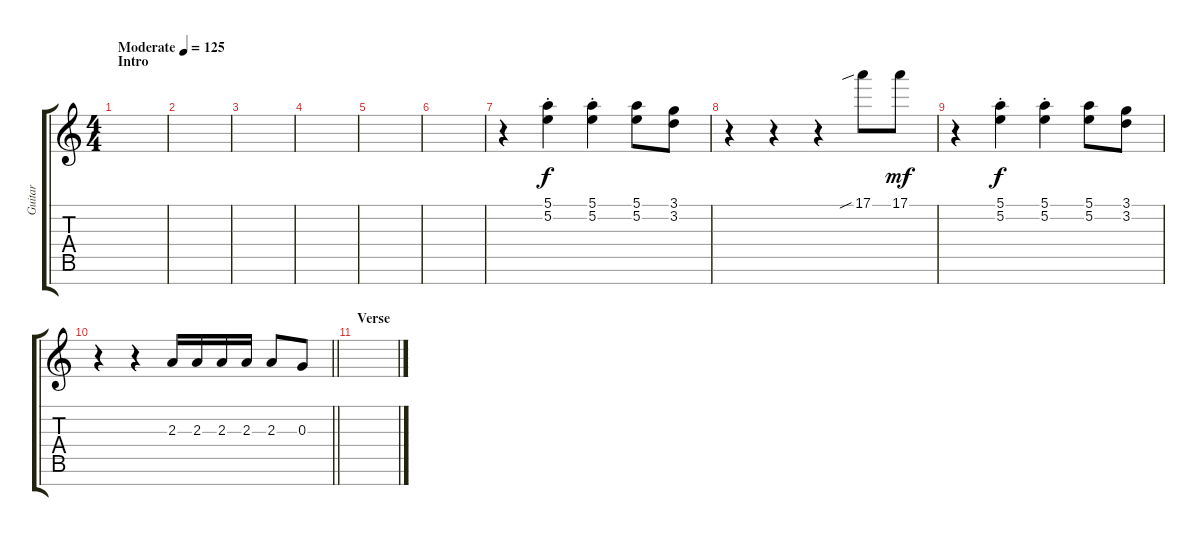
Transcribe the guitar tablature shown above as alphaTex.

\track ("Guitar" "Guitar") {instrument electricguitarjazz}
\staff {score tabs}
\tuning (E4 B3 G3 D3 A2 E2 B1) {hide}
\ts (4 4)
\section ("" "Intro")
\tempo (125 "Moderate")
\clef g2
\ks c
|
|
|
|
|
|
r.4 (5.1{st} 5.2).4 (5.1{st} 5.2{st}).4 (5.1 5.2).8 (3.1 3.2).8 |
r.4 r.4 r.4 17.1{sib}.8 17.1.8{dy mf} |
r.4 (5.1{st} 5.2).4{dy f} (5.1{st} 5.2{st}).4 (5.1 5.2).8 (3.1 3.2).8 |
\barLineRight lightlight
r.4 r.4 2.3.16 2.3.16 2.3.16 2.3.16 2.3.8 0.3.8 |
\section ("" "Verse")
